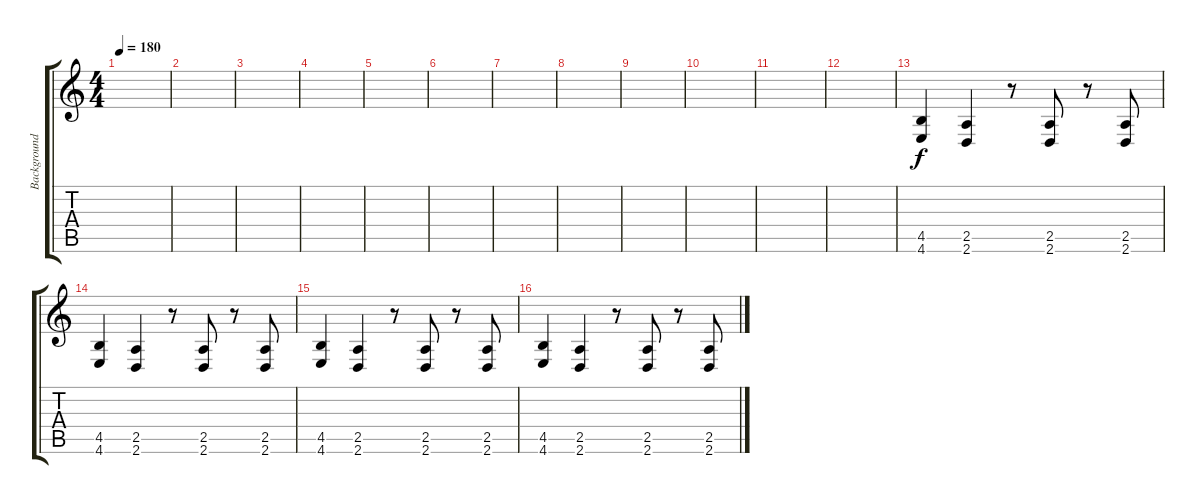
\track ("Background" "Background") {instrument overdrivenguitar}
\staff {score tabs}
\tuning (D4 A3 F3 C3 G2 C2) {hide}
\ts (4 4)
\tempo 180
\clef g2
\ks c
|
|
|
|
|
|
|
|
|
|
|
|
(4.5 4.6).4 (2.5 2.6).4 r.8 (2.5 2.6).8 r.8 (2.5 2.6).8 |
(4.5 4.6).4 (2.5 2.6).4 r.8 (2.5 2.6).8 r.8 (2.5 2.6).8 |
(4.5 4.6).4 (2.5 2.6).4 r.8 (2.5 2.6).8 r.8 (2.5 2.6).8 |
(4.5 4.6).4 (2.5 2.6).4 r.8 (2.5 2.6).8 r.8 (2.5 2.6).8
